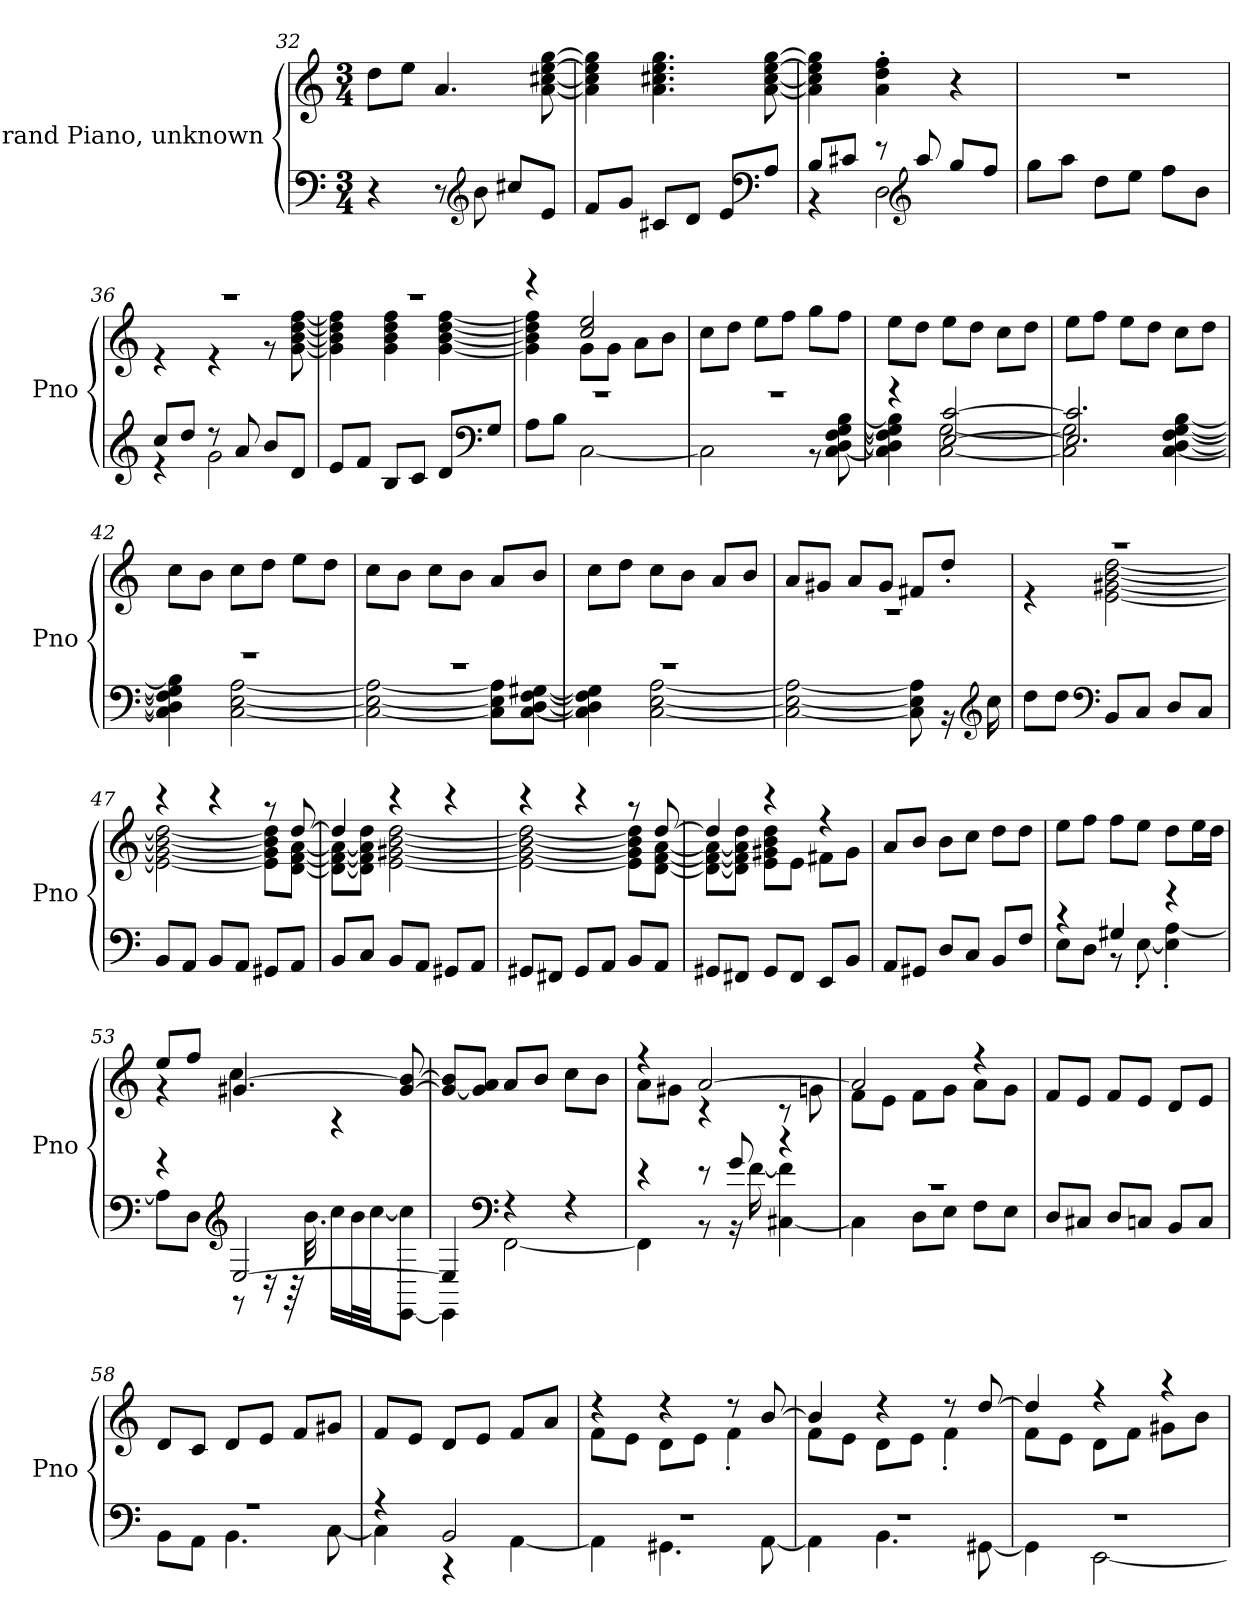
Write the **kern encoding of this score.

**kern	**kern
*part1	*part1
*staff2	*staff1
*I"Grand Piano, unknown	*
*I'Pno	*
*clefF4	*clefG2
*k[]	*k[]
*M3/4	*M3/4
=32	=32
4r	8dd\L
.	8ee\J
8r	4.a/
*clefG2	*
8b\	.
8cc#X/L	.
8e/J	[8a\ [8cc#X\ [8ee\ [8gg\
!!LO:PB:g=z
=33	=33
8f/L	4a\] 4cc#\] 4ee\] 4gg\]
8g/J	.
8c#X/L	4.a\ 4.cc#X\ 4.ee\ 4.gg\
8d/J	.
8e/L	.
*clefF4	*
8A/J	[8a\ [8cc#\ [8ee\ [8gg\
=34	=34
*^	*
8B/L	4r	4a\] 4cc#\] 4ee\] 4gg\]
8c#X/J	.	.
8r	2D\	4a\' 4dd\' 4ff\'
*clefG2	*	*
8aa/	.	.
8gg/L	.	4r
8ff/J	.	.
*v	*v	*
=35	=35
8gg\L	2.r
8aa\J	.
8dd\L	.
8ee\J	.
8ff\L	.
8b\J	.
=36	=36
*^	*^
8cc/L	4r	2.r	4r
8dd/J	.	.	.
8r	2g\	.	4r
8a/	.	.	.
8b/L	.	.	8r
8d/J	.	.	[8g\ [8b\ [8dd\ [8ff\
*v	*v	*	*
=37	=37	=37
8e/L	2.r	4g\] 4b\] 4dd\] 4ff\]
8f/J	.	.
8B/L	.	4g\ 4b\ 4dd\ 4ff\
8c/J	.	.
8d/L	.	[4g\ [4b\ [4dd\ [4ff\
*clefF4	*	*
8G/J	.	.
!!LO:LB:g=z	!!
=38	=38	=38
*^	*	*
2.r	8A\L	4r	4g\] 4b\] 4dd\] 4ff\]
.	8B\J	.	.
.	[2C\	2cc/ 2ee/	8g\L
.	.	.	8g\J
.	.	.	8a\L
.	.	.	8b\J
*	*	*v	*v
=39	=39	=39
2.r	2C\]	8cc\L
.	.	8dd\J
.	.	8ee\L
.	.	8ff\J
.	8r	8gg\L
.	[8C\ [8D\ [8F\ [8G\ [8B\	8ff\J
=40	=40	=40
4r	4C\] 4D\] 4F\] 4G\] 4B\]	8ee\L
.	.	8dd\J
[2E/ [2c/	[2C\ [2G\	8ee\L
.	.	8dd\J
.	.	8cc\L
.	.	8dd\J
=41	=41	=41
2.E/] 2.c/]	2C\] 2G\]	8ee\L
.	.	8ff\J
.	.	8ee\L
.	.	8dd\J
.	[4C\ [4D\ [4F\ [4G\ [4B\	8cc\L
.	.	8dd\J
=42	=42	=42
2.r	4C\] 4D\] 4F\] 4G\] 4B\]	8cc\L
.	.	8b\J
.	[2C\ [2E\ [2A\	8cc\L
.	.	8dd\J
.	.	8ee\L
.	.	8dd\J
=43	=43	=43
2.r	2C\_ 2E\_ 2A\_	8cc\L
.	.	8b\J
.	.	8cc\L
.	.	8b\J
.	8C\] 8E\] 8A\]L	8a/L
.	[8C\ [8D\ [8F\ [8G#X\J	8b/J
=44	=44	=44
2.r	4C\] 4D\] 4F\] 4G#\]	8cc\L
.	.	8dd\J
.	[2C\ [2E\ [2A\	8cc\L
.	.	8b\J
.	.	8a/L
.	.	8b/J
!!LO:LB:g=z
=45	=45	=45
2.r	2C\_ 2E\_ 2A\_	8a/L
.	.	8g#X/J
.	.	8a/L
.	.	8g#/J
.	8C\] 8E\] 8A\]	8f#X/L
.	16r	8dd'/J
*clefG2	*	*
.	16cc\	.
*v	*v	*
=46	=46
*	*^
8dd\L	2.r	4r
8dd\J	.	.
*clefF4	*	*
8BB/L	.	[2e\ [2g#X\ [2b\ [2dd\
8C/J	.	.
8D/L	.	.
8C/J	.	.
=47	=47	=47
8BB/L	4r	2e\_ 2g#\_ 2b\_ 2dd\_
8AA/J	.	.
8BB/L	4r	.
8AA/J	.	.
8GG#X/L	8r	8e\] 8g#\] 8b\] 8dd\]L
8AA/J	[8dd/	[8d\ [8f\ [8a\J
=48	=48	=48
8BB/L	4dd/]	8d\_ 8f\_ 8a\_L
8C/J	.	8d\] 8f\] 8a\] 8dd\J
8BB/L	4r	[2e\ [2g#X\ [2b\ [2dd\
8AA/J	.	.
8GG#X/L	4r	.
8AA/J	.	.
=49	=49	=49
8GG#X/L	4r	2e\_ 2g#\_ 2b\_ 2dd\_
8FF#X/J	.	.
8GG#/L	4r	.
8AA/J	.	.
8BB/L	8r	8e\] 8g#\] 8b\] 8dd\]L
8AA/J	[8dd/	[8d\ [8f\ [8a\J
!!LO:LB:g=z	!!
=50	=50	=50
8GG#X/L	4dd/]	8d\_ 8f\_ 8a\_L
8FF#X/J	.	8d\] 8f\] 8a\] 8dd\J
8GG#/L	4r	8e\ 8g#X\ 8b\ 8dd\L
8FF#/J	.	8e\J
8EE/L	4r	8f#X\L
8BB/J	.	8g#\J
*	*v	*v
=51	=51
8AA/L	8a/L
8GG#X/J	8b/J
8D/L	8b\L
8C/J	8cc\J
8BB/L	8dd\L
8F/J	8dd\J
=52	=52
*^	*
4r	8E\L	8ee\L
.	8D\J	8ff\J
4G#X/	8r	8ff\L
.	[8E'\	8ee\J
4r	4E\]' [4A\'	8dd\L
.	.	16ee\L
.	.	16dd\JJ
=53	=53	=53
*	*	*^
4r	8A\L]	8ee/L	4r
.	8D\J	8ff/J	.
*clefG2	*	*	*
[2E/	8r	[4.g#X/	4cc\
.	16r	.	.
.	64r	.	.
.	32.b\	.	.
.	16cc\LL	.	4r
.	32b\L	.	.
.	[32cc\JJ	.	.
.	[8EE\ 8cc\]J	8g#/_ [8b/	.
*	*	*v	*v
=54	=54	=54
4E/]	4EE\]	8g#/_ 8b/]L
.	.	8g#/] 8a/J
*clefF4	*	*
4r	[2FF\	8a/L
.	.	8b/J
4r	.	8cc\L
.	.	8b\J
!!LO:LB:g=z
=55	=55	=55
*	*	*^
4r	4FF\]	4r	8a\L
.	.	.	8g#X\J
8r	8r	[2a/	4r
8g/	16r	.	.
.	[16f\	.	.
4r	[4C#X\ 4f\]	.	8r
.	.	.	8gn\
=56	=56	=56	=56
2.r	4C#\]	2a/]	8f\L
.	.	.	8e\J
.	8D\L	.	8f\L
.	8E\J	.	8g\J
.	8F\L	4r	8a\L
.	8E\J	.	8g\J
*v	*v	*	*
*	*v	*v
=57	=57
8D/L	8f/L
8C#X/J	8e/J
8D/L	8f/L
8Cn/J	8e/J
8BB/L	8d/L
8C/J	8e/J
=58	=58
*^	*
2.r	8BB\L	8d/L
.	8AA\J	8c/J
.	4.BB\	8d/L
.	.	8e/J
.	.	8f/L
.	[8C\	8g#X/J
=59	=59	=59
4r	4C\]	8f/L
.	.	8e/J
2BB/	4r	8d/L
.	.	8e/J
.	[4AA\	8f/L
.	.	8a/J
=60	=60	=60
*	*	*^
2.r	4AA\]	4r	8f\L
.	.	.	8e\J
.	4.GG#X\	4r	8d\L
.	.	.	8e\J
.	.	8r	4f'\
.	[8AA\	[8b/	.
!!LO:LB:g=z	!!
=61	=61	=61	=61
2.r	4AA\]	4b/]	8f\L
.	.	.	8e\J
.	4.BB\	4r	8d\L
.	.	.	8e\J
.	.	8r	4f'\
.	[8GG#X\	[8dd/	.
=62	=62	=62	=62
2.r	4GG#\]	4dd/]	8f\L
.	.	.	8e\J
.	[2EE\	4r	8d\L
.	.	.	8f\J
.	.	4r	8g#X\L
.	.	.	8b\J
*v	*v	*	*
*	*v	*v
=	=
*-	*-
